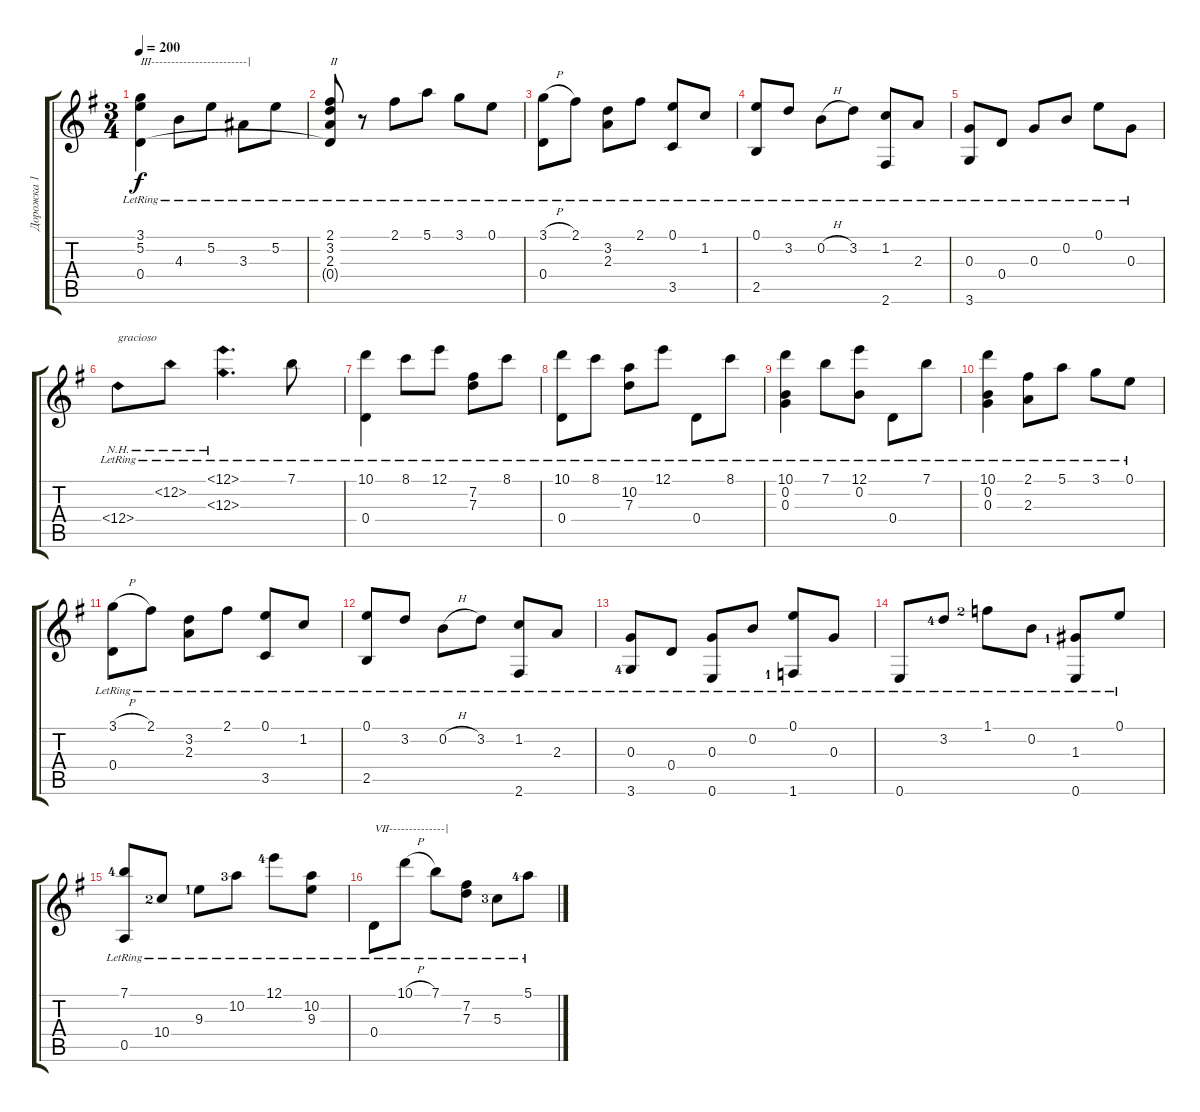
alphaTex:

\track ("Дорожка 1" "Дорожка 1") {instrument acousticguitarsteel}
\staff {score tabs}
\tuning (E4 B3 G3 D3 A2 E2) {hide}
\ts (3 4)
\tempo 200
\clef g2
\ks g
(3.1{lr} 5.2{lr} 0.4{lr}).4{txt "III------------------------|" dy f} 4.3{lr}.8 5.2{lr}.8 3.3{lr}.8 5.2{lr}.8 |
(2.1{lr} 3.2{lr} 2.3{lr} 0.4{t}).8{txt "II"} r.8 2.1{lr}.8 5.1{lr}.8 3.1{lr}.8 0.1{lr}.8 |
(3.1{h lr} 0.4{lr}).8 2.1{lr}.8 (3.2{lr} 2.3{lr}).8 2.1{lr}.8 (0.1{lr} 3.5{lr}).8 1.2{lr}.8 |
(0.1{lr} 2.5{lr}).8 3.2{lr}.8 0.2{h lr}.8 3.2{lr}.8 (1.2{lr} 2.6{lr}).8{volume 11} 2.3{lr}.8 |
(0.3{lr} 3.6{lr}).8 0.4{lr}.8 0.3{lr}.8 0.2{lr}.8 0.1{lr}.8 0.3{lr}.8 |
12.4{nh lr}.8{txt "gracioso"} 12.2{nh lr}.8 (12.1{nh lr} 12.3{nh lr}).4{d} 7.1{lr}.8 |
(10.1{lr} 0.4{lr}).4 8.1{lr}.8 12.1{lr}.8 (7.2{lr} 7.3{lr}).8 8.1{lr}.8 |
(10.1{lr} 0.4{lr}).8 8.1{lr}.8 (10.2{lr} 7.3{lr}).8 12.1{lr}.8 0.4{lr}.8 8.1{lr}.8 |
(10.1{lr} 0.2{lr} 0.3{lr}).4 7.1{lr}.8 (12.1{lr} 0.2{lr}).8 0.4{lr}.8 7.1{lr}.8 |
(10.1{lr} 0.2{lr} 0.3{lr}).4 (2.1{lr} 2.3{lr}).8{volume 13} 5.1{lr}.8 3.1{lr}.8 0.1{lr}.8 |
(3.1{h lr} 0.4{lr}).8 2.1{lr}.8 (3.2{lr} 2.3{lr}).8 2.1{lr}.8 (0.1{lr} 3.5{lr}).8 1.2{lr}.8 |
(0.1{lr} 2.5{lr}).8 3.2{lr}.8 0.2{h lr}.8 3.2{lr}.8 (1.2{lr} 2.6{lr}).8 2.3{lr}.8 |
(0.3{lr} 3.6{lr lf 5}).8 0.4{lr}.8 (0.3{lr} 0.6{lr}).8 0.2{lr}.8 (0.1{lr} 1.6{lr lf 2}).8 0.3{lr}.8 |
0.6{lr}.8 3.2{lr lf 5}.8 1.1{lr lf 3}.8 0.2{lr}.8 (1.3{lr lf 2} 0.6{lr}).8 0.1{lr}.8 |
(7.1{lr lf 5} 0.5{lr}).8 10.4{lr lf 3}.8 9.3{lr lf 2}.8 10.2{lr lf 4}.8 12.1{lr lf 5}.8 (10.2{lr} 9.3{lr}).8 |
0.4{lr}.8{txt "VII--------------|"} 10.1{h lr}.8 7.1{lr}.8 (7.2{lr} 7.3{lr}).8 5.3{lr lf 4}.8 5.1{lr lf 5}.8
